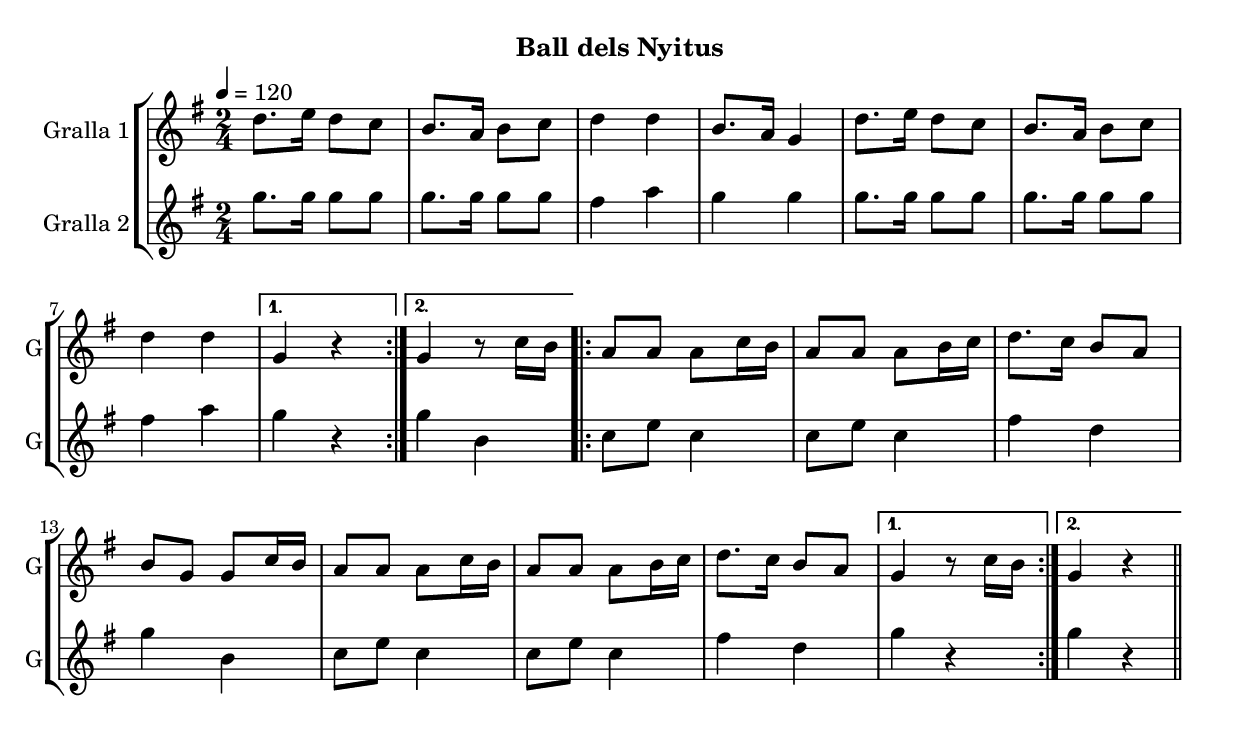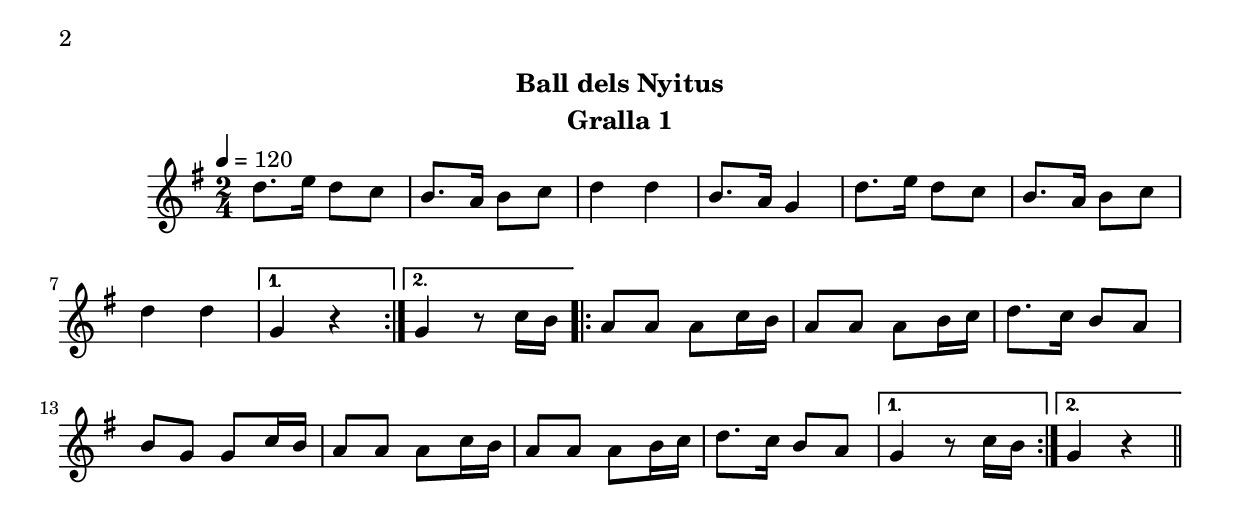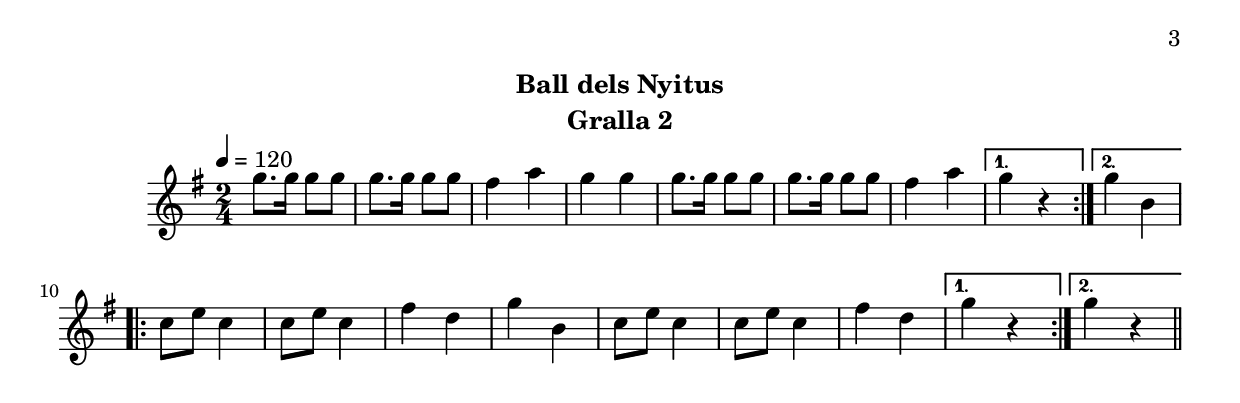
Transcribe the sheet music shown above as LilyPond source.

\version "2.22.1"

\header {
  dedication=""
  title="            "
  subtitle="Ball dels Nyitus"
  subsubtitle=""
  poet=""
  meter=""
  piece=""
  composer=""
  arranger=""
  opus=""
  instrument=""
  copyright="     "
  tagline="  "
}

liniaroAa =
\relative d''
{
  \tempo 4=120
  \clef treble
  \key g \major
  \time 2/4
  \repeat volta 2 { d8. e16 d8 c  |
  b8. a16 b8 c  |
  d4 d  |
  b8. a16 g4  |
  %05
  d'8. e16 d8 c  |
  b8. a16 b8 c  |
  d4 d }
  \alternative { { g,4 r }
  { g4 r8 c16 b } }
  %10
  \repeat volta 2 { a8 a a c16 b  |
  a8 a a b16 c  |
  d8. c16 b8 a  |
  b8 g g c16 b  |
  a8 a a c16 b  |
  %15
  a8 a a b16 c  |
  d8. c16 b8 a }
  \alternative { { g4 r8 c16 b }
  { g4 r } } \bar "||"
}

liniaroAb =
\relative g''
{
  \tempo 4=120
  \clef treble
  \key g \major
  \time 2/4
  \repeat volta 2 { g8. g16 g8 g  |
  g8. g16 g8 g  |
  fis4 a  |
  g4 g  |
  %05
  g8. g16 g8 g  |
  g8. g16 g8 g  |
  fis4 a }
  \alternative { { g4 r }
  { g4 b, } }
  %10
  \repeat volta 2 { c8 e c4  |
  c8 e c4  |
  fis4 d  |
  g4 b,  |
  c8 e c4  |
  %15
  c8 e c4  |
  fis4 d }
  \alternative { { g4 r }
  { g4 r } } \bar "||"
}

\bookpart {
  \score {
    \new StaffGroup {
      \override Score.RehearsalMark #'self-alignment-X = #LEFT
      <<
        \new Staff \with {instrumentName = #"Gralla 1" shortInstrumentName = #"G"} \liniaroAa
        \new Staff \with {instrumentName = #"Gralla 2" shortInstrumentName = #"G"} \liniaroAb
      >>
    }
    \layout {}
  }
  \score { \unfoldRepeats
    \new StaffGroup {
      \override Score.RehearsalMark #'self-alignment-X = #LEFT
      <<
        \new Staff \with {instrumentName = #"Gralla 1" shortInstrumentName = #"G"} \liniaroAa
        \new Staff \with {instrumentName = #"Gralla 2" shortInstrumentName = #"G"} \liniaroAb
      >>
    }
    \midi {}
  }
}

\bookpart {
  \header {instrument="Gralla 1"}
  \score {
    \new StaffGroup {
      \override Score.RehearsalMark #'self-alignment-X = #LEFT
      <<
        \new Staff \liniaroAa
      >>
    }
    \layout {}
  }
  \score { \unfoldRepeats
    \new StaffGroup {
      \override Score.RehearsalMark #'self-alignment-X = #LEFT
      <<
        \new Staff \liniaroAa
      >>
    }
    \midi {}
  }
}

\bookpart {
  \header {instrument="Gralla 2"}
  \score {
    \new StaffGroup {
      \override Score.RehearsalMark #'self-alignment-X = #LEFT
      <<
        \new Staff \liniaroAb
      >>
    }
    \layout {}
  }
  \score { \unfoldRepeats
    \new StaffGroup {
      \override Score.RehearsalMark #'self-alignment-X = #LEFT
      <<
        \new Staff \liniaroAb
      >>
    }
    \midi {}
  }
}

